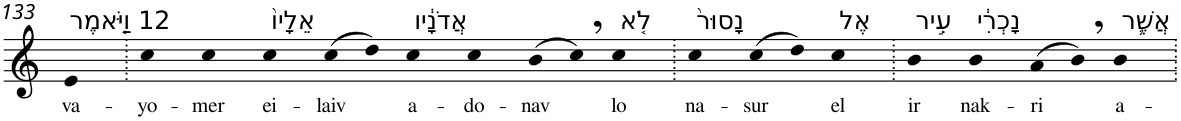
**kern	**text
*part1	*part1
*staff1	*staff1
*I"Piano	*
*I'Pno	*
!!LO:PB:g=z
*clefG2	*
*k[]	*
=133	=133
!LO:TX:a:t=12 וַיֹּ֤אמֶר	!
!	!LO:LY:b
4e	va-
=134.	=134.
!	!LO:LY:b
4cc	-yo-
!	!LO:LY:b
4cc	-mer
!LO:TX:a:t=אֵלָיו֙	!
!	!LO:LY:b
4cc	ei-
!	!LO:LY:b
(>8cc	-laiv
8dd)	.
!LO:TX:a:t=אֲדֹנָ֔יו	!
!	!LO:LY:b
4cc	a-
!	!LO:LY:b
4cc	-do-
!	!LO:LY:b
(>8b	-nav
8cc,)	.
!LO:TX:a:t=לֹ֤א	!
!	!LO:LY:b
4cc	lo
=135.	=135.
!LO:TX:a:t=נָסוּר֙	!
!	!LO:LY:b
4cc	na-
!	!LO:LY:b
(>8cc	-sur
8dd)	.
!LO:TX:a:t=אֶל	!
!	!LO:LY:b
4cc	el
=136.	=136.
!LO:TX:a:t=עִ֣יר	!
!	!LO:LY:b
4b	ir
!LO:TX:a:t=נָכְרִ֔י	!
!	!LO:LY:b
4b	nak-
!	!LO:LY:b
(>8a	-ri
8b,)	.
!LO:TX:a:t=אֲשֶׁ֛ר	!
!	!LO:LY:b
4b	a-
=.	=.
*-	*-
